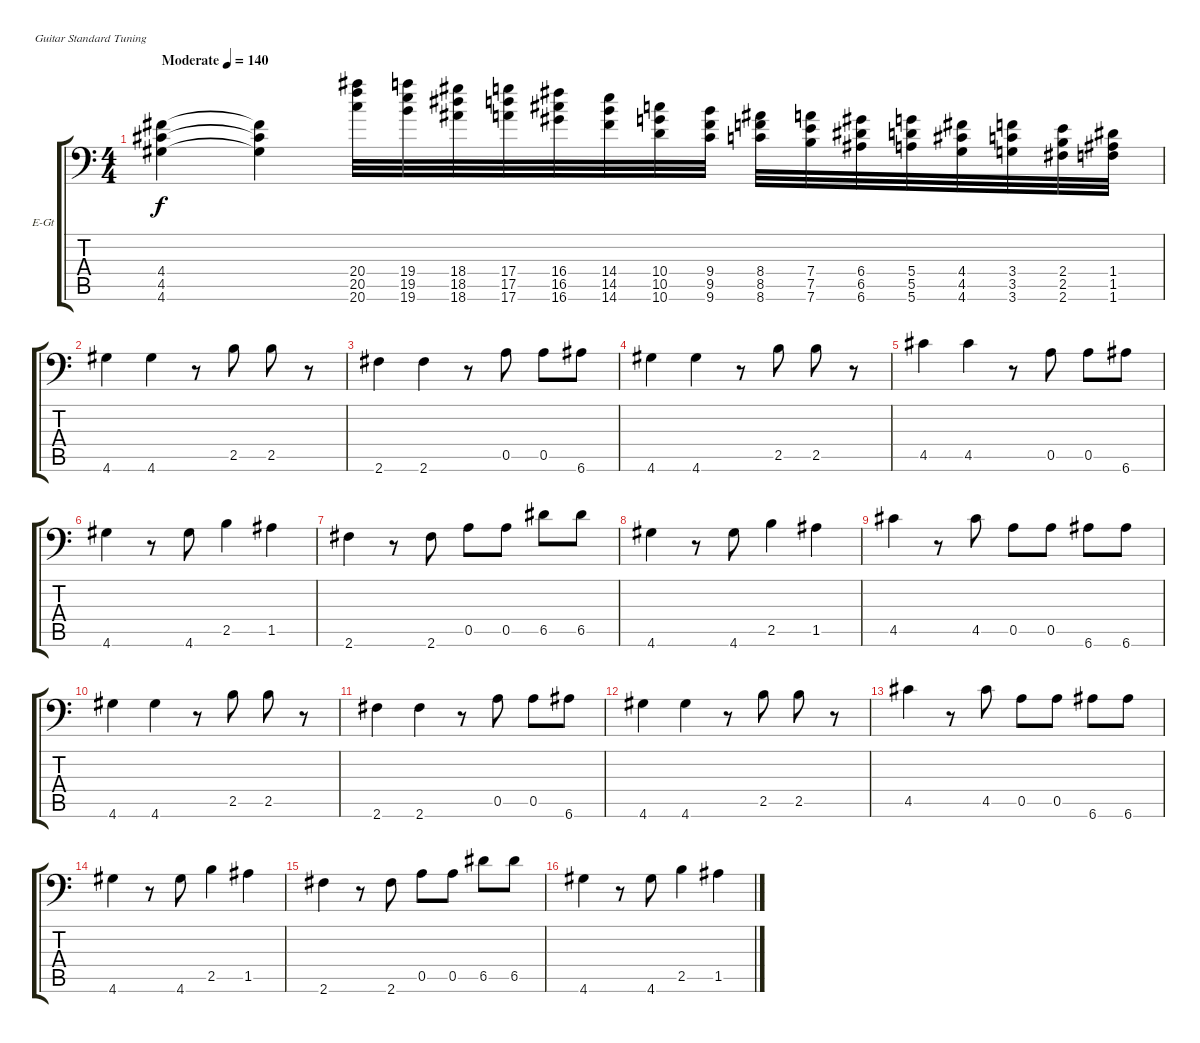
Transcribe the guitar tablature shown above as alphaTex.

\bracketExtendMode groupsimilarinstruments
\firstSystemTrackNameOrientation horizontal
\otherSystemsTrackNameOrientation horizontal
\track ("Solo Guitar" "E-Gt") {instrument distortionguitar}
\staff {score tabs}
\tuning (E4 B3 G3 D3 A2 E2)
\ts (4 4)
\beaming (8 2 2 2 2)
\tempo (140 "Moderate")
\clef f4
\scale
0.485477
\ks c
(4.5 4.4 4.6).4{dy f instrument distortionguitar} (4.5{t} 4.4{t} 4.6{t}).4 (20.5 20.6 20.4).32 (19.6 19.5 19.4).32 (18.6 18.5 18.4).32 (17.4 17.5 17.6).32 (16.6 16.5 16.4).32 (14.6 14.5 14.4).32 (10.6 10.5 10.4).32 (9.6 9.5 9.4).32 (8.6 8.5 8.4).32 (7.6 7.5 7.4).32 (6.6 6.5 6.4).32 (5.6 5.5 5.4).32 (4.6 4.5 4.4).32 (3.6 3.4 3.5).32 (2.6 2.5 2.4).32 (1.5 1.4 1.6).32 |
\scale
0.257261 4.6.4 4.6.4 r.8 2.5.8 2.5.8 r.8 |
\scale
0.257261 2.6.4 2.6.4 r.8 0.5.8 0.5.8 6.6.8 |
\scale
0.333333 4.6.4 4.6.4 r.8 2.5.8 2.5.8 r.8 |
\scale
0.333333 4.5.4 4.5.4 r.8 0.5.8 0.5.8 6.6.8 |
\scale
0.333333 4.6.4 r.8 4.6.8 2.5.4 1.5.4 |
\scale
0.333333 2.6.4 r.8 2.6.8 0.5.8 0.5.8 6.5.8 6.5.8 |
\scale
0.333333 4.6.4 r.8 4.6.8 2.5.4 1.5.4 |
\scale
0.333333 4.5.4 r.8 4.5.8 0.5.8 0.5.8 6.6.8 6.6.8 |
\scale
0.333333 4.6.4 4.6.4 r.8 2.5.8 2.5.8 r.8 |
\scale
0.333333 2.6.4 2.6.4 r.8 0.5.8 0.5.8 6.6.8 |
\scale
0.333333 4.6.4 4.6.4 r.8 2.5.8 2.5.8 r.8 |
\scale
0.333333 4.5.4 r.8 4.5.8 0.5.8 0.5.8 6.6.8 6.6.8 |
\scale
0.333333 4.6.4 r.8 4.6.8 2.5.4 1.5.4 |
\scale
0.333333 2.6.4 r.8 2.6.8 0.5.8 0.5.8 6.5.8 6.5.8 |
\scale
0.333333 4.6.4 r.8 4.6.8 2.5.4 1.5.4
